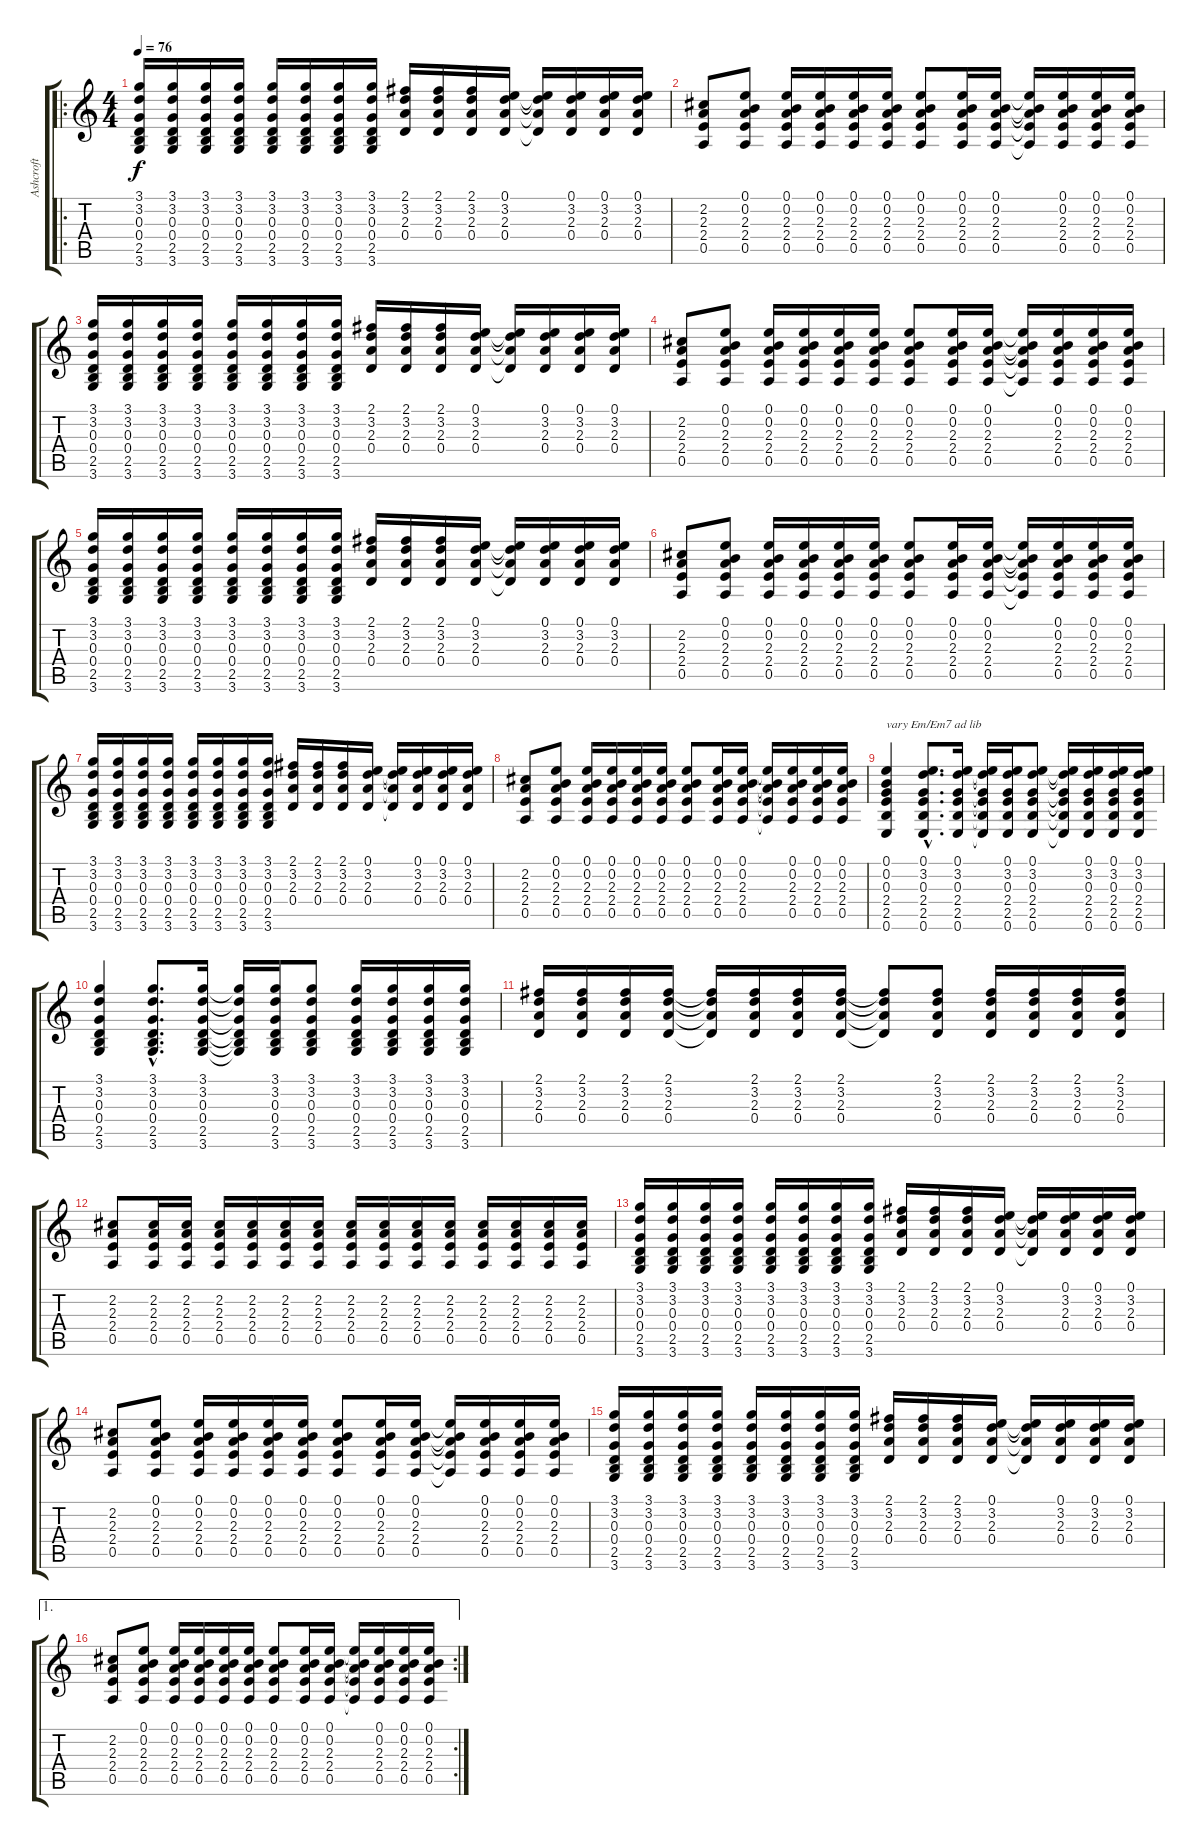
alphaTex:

\track ("Ashcroft" "Ashcroft") {instrument acousticguitarnylon}
\staff {score tabs}
\tuning (E4 B3 G3 D3 A2 E2) {hide}
\ro
\ts (4 4)
\tempo 76
\clef g2
\ks c
(3.1 3.2 0.3 0.4 2.5 3.6).16{dy f} (3.1 3.2 0.3 0.4 2.5 3.6).16 (3.1 3.2 0.3 0.4 2.5 3.6).16 (3.1 3.2 0.3 0.4 2.5 3.6).16 (3.1 3.2 0.3 0.4 2.5 3.6).16 (3.1 3.2 0.3 0.4 2.5 3.6).16 (3.1 3.2 0.3 0.4 2.5 3.6).16 (3.1 3.2 0.3 0.4 2.5 3.6).16 (2.1 3.2 2.3 0.4).16 (2.1 3.2 2.3 0.4).16 (2.1 3.2 2.3 0.4).16 (0.1 3.2 2.3 0.4).16 (0.1{t} 3.2{t} 2.3{t} 0.4{t}).16 (0.1 3.2 2.3 0.4).16 (0.1 3.2 2.3 0.4).16 (0.1 3.2 2.3 0.4).16 |
(2.2 2.3 2.4 0.5).8 (0.1 0.2 2.3 2.4 0.5).8 (0.1 0.2 2.3 2.4 0.5).16 (0.1 0.2 2.3 2.4 0.5).16 (0.1 0.2 2.3 2.4 0.5).16 (0.1 0.2 2.3 2.4 0.5).16 (0.1 0.2 2.3 2.4 0.5).8 (0.1 0.2 2.3 2.4 0.5).16 (0.1 0.2 2.3 2.4 0.5).16 (0.1{t} 0.2{t} 2.3{t} 2.4{t} 0.5{t}).16 (0.1 0.2 2.3 2.4 0.5).16 (0.1 0.2 2.3 2.4 0.5).16 (0.1 0.2 2.3 2.4 0.5).16 |
(3.1 3.2 0.3 0.4 2.5 3.6).16 (3.1 3.2 0.3 0.4 2.5 3.6).16 (3.1 3.2 0.3 0.4 2.5 3.6).16 (3.1 3.2 0.3 0.4 2.5 3.6).16 (3.1 3.2 0.3 0.4 2.5 3.6).16 (3.1 3.2 0.3 0.4 2.5 3.6).16 (3.1 3.2 0.3 0.4 2.5 3.6).16 (3.1 3.2 0.3 0.4 2.5 3.6).16 (2.1 3.2 2.3 0.4).16 (2.1 3.2 2.3 0.4).16 (2.1 3.2 2.3 0.4).16 (0.1 3.2 2.3 0.4).16 (0.1{t} 3.2{t} 2.3{t} 0.4{t}).16 (0.1 3.2 2.3 0.4).16 (0.1 3.2 2.3 0.4).16 (0.1 3.2 2.3 0.4).16 |
(2.2 2.3 2.4 0.5).8 (0.1 0.2 2.3 2.4 0.5).8 (0.1 0.2 2.3 2.4 0.5).16 (0.1 0.2 2.3 2.4 0.5).16 (0.1 0.2 2.3 2.4 0.5).16 (0.1 0.2 2.3 2.4 0.5).16 (0.1 0.2 2.3 2.4 0.5).8 (0.1 0.2 2.3 2.4 0.5).16 (0.1 0.2 2.3 2.4 0.5).16 (0.1{t} 0.2{t} 2.3{t} 2.4{t} 0.5{t}).16 (0.1 0.2 2.3 2.4 0.5).16 (0.1 0.2 2.3 2.4 0.5).16 (0.1 0.2 2.3 2.4 0.5).16 |
(3.1 3.2 0.3 0.4 2.5 3.6).16 (3.1 3.2 0.3 0.4 2.5 3.6).16 (3.1 3.2 0.3 0.4 2.5 3.6).16 (3.1 3.2 0.3 0.4 2.5 3.6).16 (3.1 3.2 0.3 0.4 2.5 3.6).16 (3.1 3.2 0.3 0.4 2.5 3.6).16 (3.1 3.2 0.3 0.4 2.5 3.6).16 (3.1 3.2 0.3 0.4 2.5 3.6).16 (2.1 3.2 2.3 0.4).16 (2.1 3.2 2.3 0.4).16 (2.1 3.2 2.3 0.4).16 (0.1 3.2 2.3 0.4).16 (0.1{t} 3.2{t} 2.3{t} 0.4{t}).16 (0.1 3.2 2.3 0.4).16 (0.1 3.2 2.3 0.4).16 (0.1 3.2 2.3 0.4).16 |
(2.2 2.3 2.4 0.5).8 (0.1 0.2 2.3 2.4 0.5).8 (0.1 0.2 2.3 2.4 0.5).16 (0.1 0.2 2.3 2.4 0.5).16 (0.1 0.2 2.3 2.4 0.5).16 (0.1 0.2 2.3 2.4 0.5).16 (0.1 0.2 2.3 2.4 0.5).8 (0.1 0.2 2.3 2.4 0.5).16 (0.1 0.2 2.3 2.4 0.5).16 (0.1{t} 0.2{t} 2.3{t} 2.4{t} 0.5{t}).16 (0.1 0.2 2.3 2.4 0.5).16 (0.1 0.2 2.3 2.4 0.5).16 (0.1 0.2 2.3 2.4 0.5).16 |
(3.1 3.2 0.3 0.4 2.5 3.6).16 (3.1 3.2 0.3 0.4 2.5 3.6).16 (3.1 3.2 0.3 0.4 2.5 3.6).16 (3.1 3.2 0.3 0.4 2.5 3.6).16 (3.1 3.2 0.3 0.4 2.5 3.6).16 (3.1 3.2 0.3 0.4 2.5 3.6).16 (3.1 3.2 0.3 0.4 2.5 3.6).16 (3.1 3.2 0.3 0.4 2.5 3.6).16 (2.1 3.2 2.3 0.4).16 (2.1 3.2 2.3 0.4).16 (2.1 3.2 2.3 0.4).16 (0.1 3.2 2.3 0.4).16 (0.1{t} 3.2{t} 2.3{t} 0.4{t}).16 (0.1 3.2 2.3 0.4).16 (0.1 3.2 2.3 0.4).16 (0.1 3.2 2.3 0.4).16 |
(2.2 2.3 2.4 0.5).8 (0.1 0.2 2.3 2.4 0.5).8 (0.1 0.2 2.3 2.4 0.5).16 (0.1 0.2 2.3 2.4 0.5).16 (0.1 0.2 2.3 2.4 0.5).16 (0.1 0.2 2.3 2.4 0.5).16 (0.1 0.2 2.3 2.4 0.5).8 (0.1 0.2 2.3 2.4 0.5).16 (0.1 0.2 2.3 2.4 0.5).16 (0.1{t} 0.2{t} 2.3{t} 2.4{t} 0.5{t}).16 (0.1 0.2 2.3 2.4 0.5).16 (0.1 0.2 2.3 2.4 0.5).16 (0.1 0.2 2.3 2.4 0.5).16 |
(0.1 0.2 0.3 2.4 2.5 0.6).4{txt "vary Em/Em7 ad lib"} (0.1{hac} 3.2{hac} 0.3{hac} 2.4{hac} 2.5{hac} 0.6{hac}).8{d} (0.1 3.2 0.3 2.4 2.5 0.6).16 (0.1{t} 3.2{t} 0.3{t} 2.4{t} 2.5{t} 0.6{t}).16 (0.1 3.2 0.3 2.4 2.5 0.6).16 (0.1 3.2 0.3 2.4 2.5 0.6).8 (0.1{t} 3.2{t} 0.3{t} 2.4{t} 2.5{t} 0.6{t}).16 (0.1 3.2 0.3 2.4 2.5 0.6).16 (0.1 3.2 0.3 2.4 2.5 0.6).16 (0.1 3.2 0.3 2.4 2.5 0.6).16 |
(3.1 3.2 0.3 0.4 2.5 3.6).4 (3.1{hac} 3.2{hac} 0.3{hac} 0.4{hac} 2.5{hac} 3.6{hac}).8{d} (3.1 3.2 0.3 0.4 2.5 3.6).16 (3.1{t} 3.2{t} 0.3{t} 0.4{t} 2.5{t} 3.6{t}).16 (3.1 3.2 0.3 0.4 2.5 3.6).16 (3.1 3.2 0.3 0.4 2.5 3.6).8 (3.1 3.2 0.3 0.4 2.5 3.6).16 (3.1 3.2 0.3 0.4 2.5 3.6).16 (3.1 3.2 0.3 0.4 2.5 3.6).16 (3.1 3.2 0.3 0.4 2.5 3.6).16 |
(2.1 3.2 2.3 0.4).16 (2.1 3.2 2.3 0.4).16 (2.1 3.2 2.3 0.4).16 (2.1 3.2 2.3 0.4).16 (2.1{t} 3.2{t} 2.3{t} 0.4{t}).16 (2.1 3.2 2.3 0.4).16 (2.1 3.2 2.3 0.4).16 (2.1 3.2 2.3 0.4).16 (2.1{t} 3.2{t} 2.3{t} 0.4{t}).8 (2.1 3.2 2.3 0.4).8 (2.1 3.2 2.3 0.4).16 (2.1 3.2 2.3 0.4).16 (2.1 3.2 2.3 0.4).16 (2.1 3.2 2.3 0.4).16 |
(2.2 2.3 2.4 0.5).8 (2.2 2.3 2.4 0.5).16 (2.2 2.3 2.4 0.5).16 (2.2 2.3 2.4 0.5).16 (2.2 2.3 2.4 0.5).16 (2.2 2.3 2.4 0.5).16 (2.2 2.3 2.4 0.5).16 (2.2 2.3 2.4 0.5).16 (2.2 2.3 2.4 0.5).16 (2.2 2.3 2.4 0.5).16 (2.2 2.3 2.4 0.5).16 (2.2 2.3 2.4 0.5).16 (2.2 2.3 2.4 0.5).16 (2.2 2.3 2.4 0.5).16 (2.2 2.3 2.4 0.5).16 |
(3.1 3.2 0.3 0.4 2.5 3.6).16 (3.1 3.2 0.3 0.4 2.5 3.6).16 (3.1 3.2 0.3 0.4 2.5 3.6).16 (3.1 3.2 0.3 0.4 2.5 3.6).16 (3.1 3.2 0.3 0.4 2.5 3.6).16 (3.1 3.2 0.3 0.4 2.5 3.6).16 (3.1 3.2 0.3 0.4 2.5 3.6).16 (3.1 3.2 0.3 0.4 2.5 3.6).16 (2.1 3.2 2.3 0.4).16 (2.1 3.2 2.3 0.4).16 (2.1 3.2 2.3 0.4).16 (0.1 3.2 2.3 0.4).16 (0.1{t} 3.2{t} 2.3{t} 0.4{t}).16 (0.1 3.2 2.3 0.4).16 (0.1 3.2 2.3 0.4).16 (0.1 3.2 2.3 0.4).16 |
(2.2 2.3 2.4 0.5).8 (0.1 0.2 2.3 2.4 0.5).8 (0.1 0.2 2.3 2.4 0.5).16 (0.1 0.2 2.3 2.4 0.5).16 (0.1 0.2 2.3 2.4 0.5).16 (0.1 0.2 2.3 2.4 0.5).16 (0.1 0.2 2.3 2.4 0.5).8 (0.1 0.2 2.3 2.4 0.5).16 (0.1 0.2 2.3 2.4 0.5).16 (0.1{t} 0.2{t} 2.3{t} 2.4{t} 0.5{t}).16 (0.1 0.2 2.3 2.4 0.5).16 (0.1 0.2 2.3 2.4 0.5).16 (0.1 0.2 2.3 2.4 0.5).16 |
(3.1 3.2 0.3 0.4 2.5 3.6).16 (3.1 3.2 0.3 0.4 2.5 3.6).16 (3.1 3.2 0.3 0.4 2.5 3.6).16 (3.1 3.2 0.3 0.4 2.5 3.6).16 (3.1 3.2 0.3 0.4 2.5 3.6).16 (3.1 3.2 0.3 0.4 2.5 3.6).16 (3.1 3.2 0.3 0.4 2.5 3.6).16 (3.1 3.2 0.3 0.4 2.5 3.6).16 (2.1 3.2 2.3 0.4).16 (2.1 3.2 2.3 0.4).16 (2.1 3.2 2.3 0.4).16 (0.1 3.2 2.3 0.4).16 (0.1{t} 3.2{t} 2.3{t} 0.4{t}).16 (0.1 3.2 2.3 0.4).16 (0.1 3.2 2.3 0.4).16 (0.1 3.2 2.3 0.4).16 |
\ae 1
\rc 2
(2.2 2.3 2.4 0.5).8 (0.1 0.2 2.3 2.4 0.5).8 (0.1 0.2 2.3 2.4 0.5).16 (0.1 0.2 2.3 2.4 0.5).16 (0.1 0.2 2.3 2.4 0.5).16 (0.1 0.2 2.3 2.4 0.5).16 (0.1 0.2 2.3 2.4 0.5).8 (0.1 0.2 2.3 2.4 0.5).16 (0.1 0.2 2.3 2.4 0.5).16 (0.1{t} 0.2{t} 2.3{t} 2.4{t} 0.5{t}).16 (0.1 0.2 2.3 2.4 0.5).16 (0.1 0.2 2.3 2.4 0.5).16 (0.1 0.2 2.3 2.4 0.5).16
